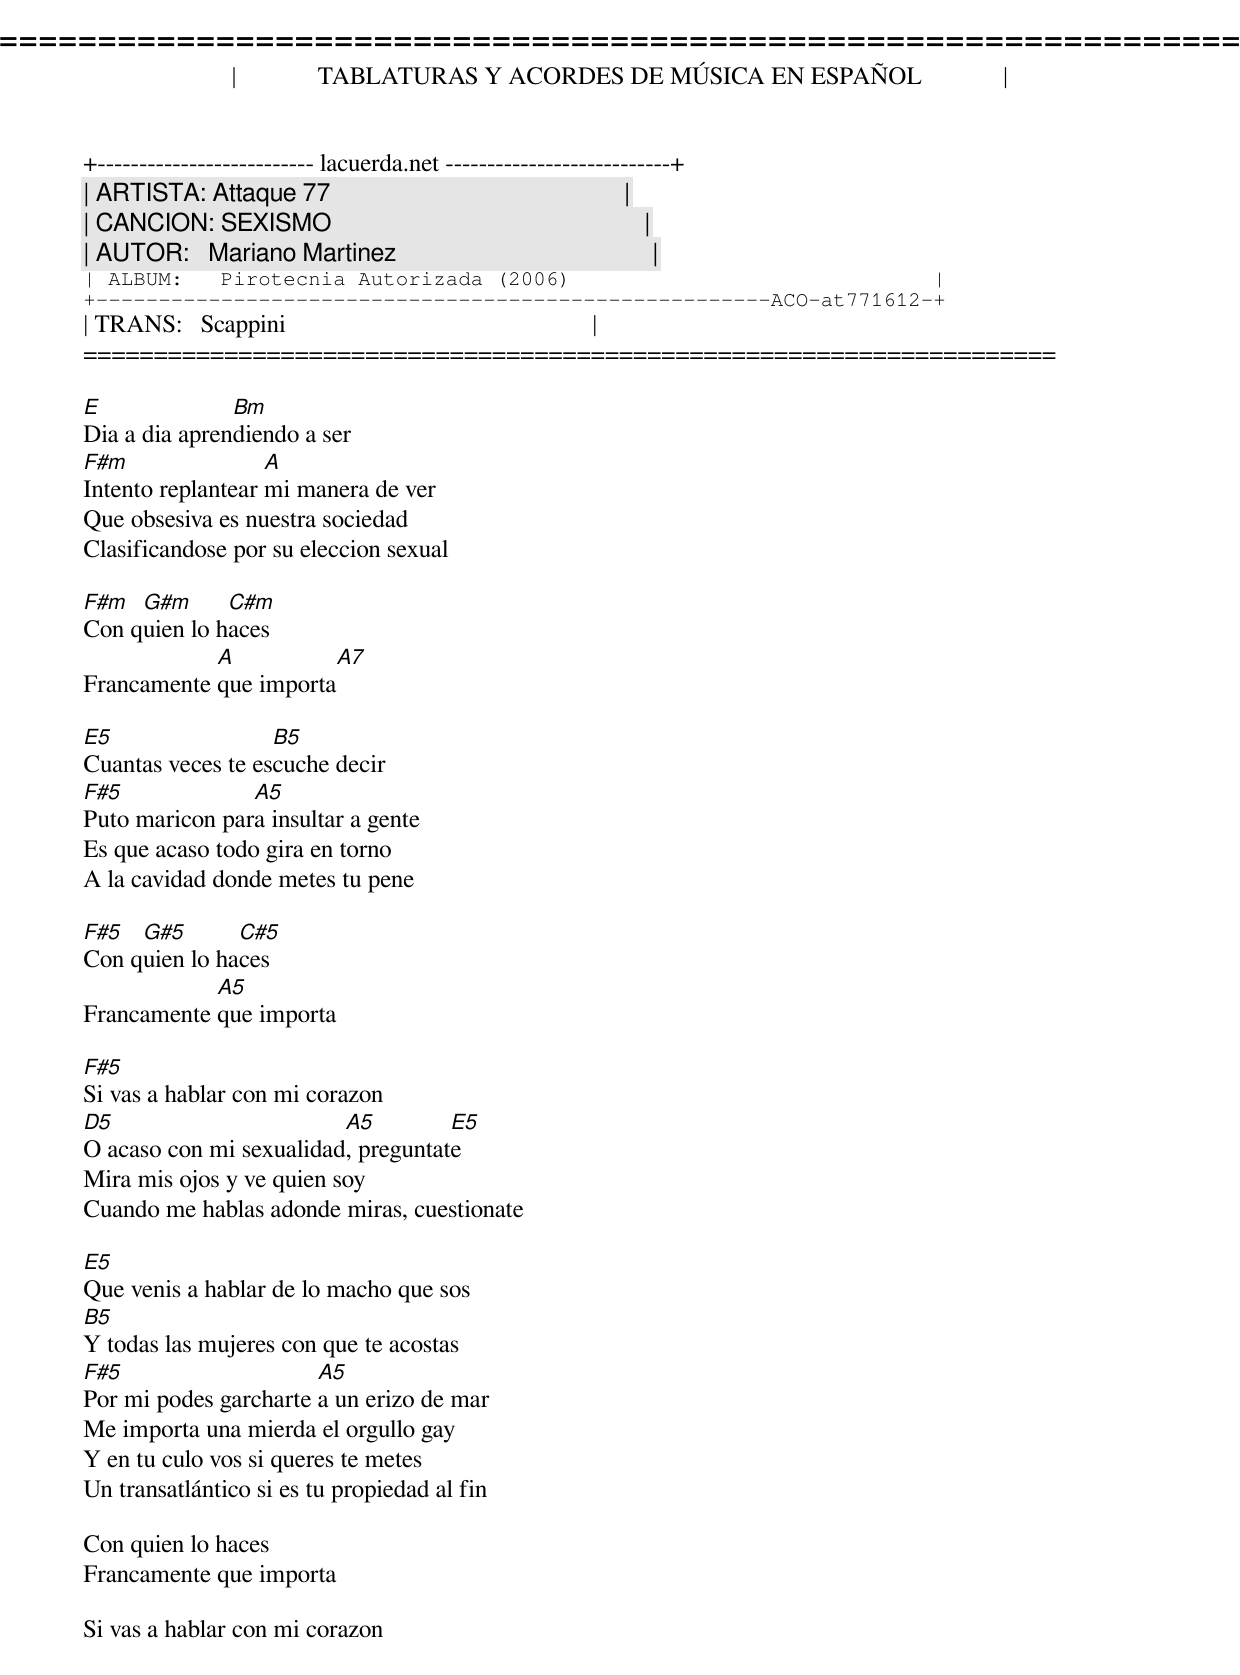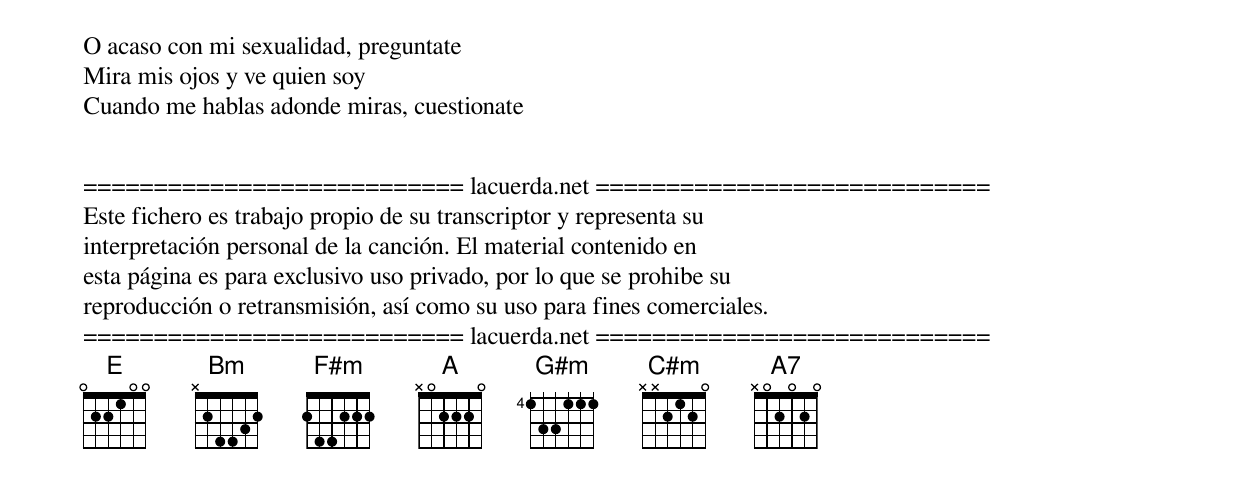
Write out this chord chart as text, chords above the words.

=====================================================================
|             TABLATURAS Y ACORDES DE MÚSICA EN ESPAÑOL             |
+-------------------------- lacuerda.net ---------------------------+
| ARTISTA: Attaque 77                                               |
| CANCION: SEXISMO                                                  |
| AUTOR:   Mariano Martinez                                         |
| ALBUM:   Pirotecnia Autorizada (2006)                             |
+------------------------------------------------------ACO-at771612-+
| TRANS:   Scappini                                                 |
=====================================================================

E              Bm
Dia a dia aprendiendo a ser
F#m                A
Intento replantear mi manera de ver
Que obsesiva es nuestra sociedad
Clasificandose por su eleccion sexual

F#m  G#m      C#m
Con quien lo haces
            A           A7
Francamente que importa

E5                 B5
Cuantas veces te escuche decir
F#5             A5
Puto maricon para insultar a gente
Es que acaso todo gira en torno
A la cavidad donde metes tu pene

F#5  G#5       C#5
Con quien lo haces
            A5
Francamente que importa

F#5
Si vas a hablar con mi corazon
D5                       A5         E5
O acaso con mi sexualidad, preguntate
Mira mis ojos y ve quien soy
Cuando me hablas adonde miras, cuestionate

E5
Que venis a hablar de lo macho que sos
B5
Y todas las mujeres con que te acostas
F#5                    A5
Por mi podes garcharte a un erizo de mar
Me importa una mierda el orgullo gay
Y en tu culo vos si queres te metes
Un transatlántico si es tu propiedad al fin

Con quien lo haces
Francamente que importa

Si vas a hablar con mi corazon
O acaso con mi sexualidad, preguntate
Mira mis ojos y ve quien soy
Cuando me hablas adonde miras, cuestionate


=========================== lacuerda.net ============================
Este fichero es trabajo propio de su transcriptor y representa su
interpretación personal de la canción. El material contenido en
esta página es para exclusivo uso privado, por lo que se prohibe su
reproducción o retransmisión, así como su uso para fines comerciales.
=========================== lacuerda.net ============================
